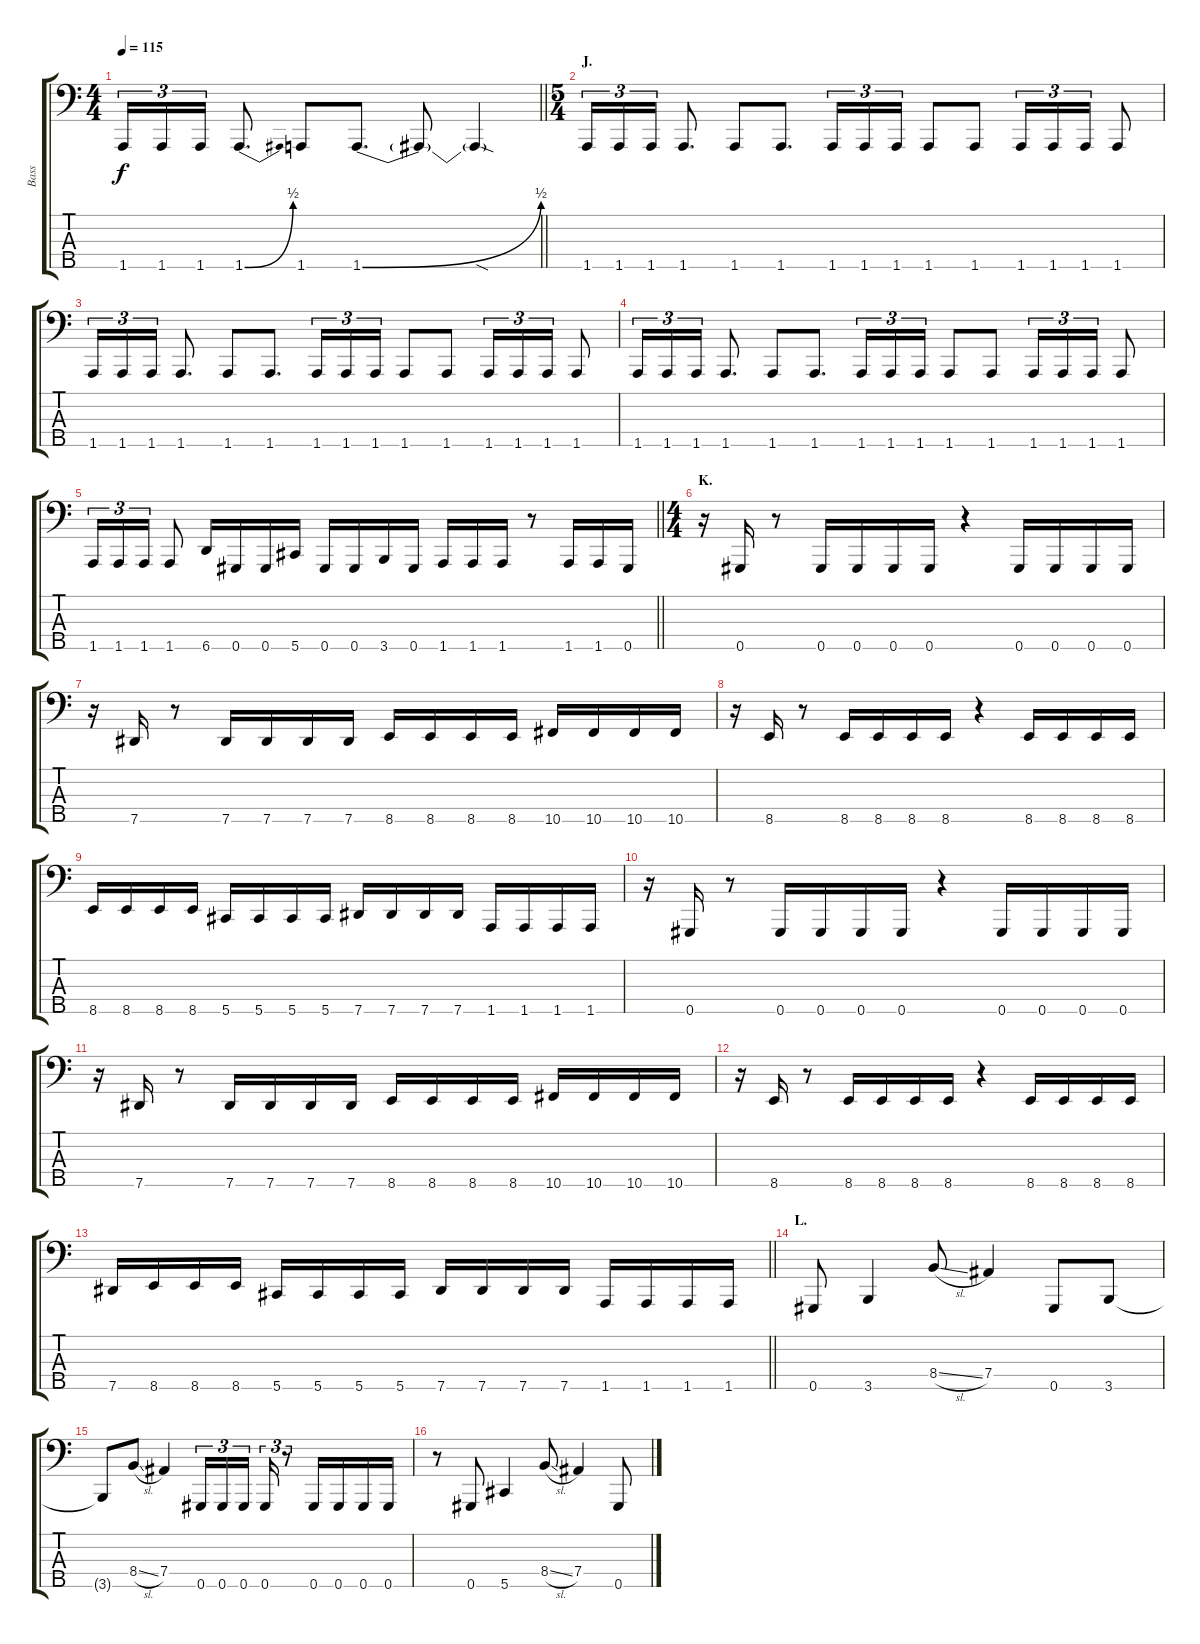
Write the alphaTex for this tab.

\track ("Bass" "Bass") {instrument electricbasspick}
\staff {score tabs}
\tuning (Gb2 Db2 Ab1 Eb1 Ab0) {hide}
\ts (4 4)
\tempo 115
\clef f4
\barLineRight lightlight
\ks c
1.5.16{tu (3 2) dy f} 1.5.16{tu (3 2)} 1.5.16{tu (3 2)} 1.5{be (bend 0 0 60 2)}.8{d} 1.5.8 1.5{be (bend 0 0 60 2)}.8{d} 1.5{t}.8 1.5{sod t}.4 |
\ts (5 4)
\section ("" "J.")
1.5.16{tu (3 2)} 1.5.16{tu (3 2)} 1.5.16{tu (3 2)} 1.5.8{d} 1.5.8 1.5.8{d} 1.5.16{tu (3 2)} 1.5.16{tu (3 2)} 1.5.16{tu (3 2)} 1.5.8 1.5.8 1.5.16{tu (3 2)} 1.5.16{tu (3 2)} 1.5.16{tu (3 2)} 1.5.8 |
1.5.16{tu (3 2)} 1.5.16{tu (3 2)} 1.5.16{tu (3 2)} 1.5.8{d} 1.5.8 1.5.8{d} 1.5.16{tu (3 2)} 1.5.16{tu (3 2)} 1.5.16{tu (3 2)} 1.5.8 1.5.8 1.5.16{tu (3 2)} 1.5.16{tu (3 2)} 1.5.16{tu (3 2)} 1.5.8 |
1.5.16{tu (3 2)} 1.5.16{tu (3 2)} 1.5.16{tu (3 2)} 1.5.8{d} 1.5.8 1.5.8{d} 1.5.16{tu (3 2)} 1.5.16{tu (3 2)} 1.5.16{tu (3 2)} 1.5.8 1.5.8 1.5.16{tu (3 2)} 1.5.16{tu (3 2)} 1.5.16{tu (3 2)} 1.5.8 |
\barLineRight lightlight
1.5.16{tu (3 2)} 1.5.16{tu (3 2)} 1.5.16{tu (3 2)} 1.5.8 6.5.16 0.5.16 0.5.16 5.5.16 0.5.16 0.5.16 3.5.16 0.5.16 1.5.16 1.5.16 1.5.16 r.8 1.5.16 1.5.16 0.5.16 |
\ts (4 4)
\section ("" "K.")
r.16 0.5.16 r.8 0.5.16 0.5.16 0.5.16 0.5.16 r.4 0.5.16 0.5.16 0.5.16 0.5.16 |
r.16 7.5.16 r.8 7.5.16 7.5.16 7.5.16 7.5.16 8.5.16 8.5.16 8.5.16 8.5.16 10.5.16 10.5.16 10.5.16 10.5.16 |
r.16 8.5.16 r.8 8.5.16 8.5.16 8.5.16 8.5.16 r.4 8.5.16 8.5.16 8.5.16 8.5.16 |
8.5.16 8.5.16 8.5.16 8.5.16 5.5.16 5.5.16 5.5.16 5.5.16 7.5.16 7.5.16 7.5.16 7.5.16 1.5.16 1.5.16 1.5.16 1.5.16 |
r.16 0.5.16 r.8 0.5.16 0.5.16 0.5.16 0.5.16 r.4 0.5.16 0.5.16 0.5.16 0.5.16 |
r.16 7.5.16 r.8 7.5.16 7.5.16 7.5.16 7.5.16 8.5.16 8.5.16 8.5.16 8.5.16 10.5.16 10.5.16 10.5.16 10.5.16 |
r.16 8.5.16 r.8 8.5.16 8.5.16 8.5.16 8.5.16 r.4 8.5.16 8.5.16 8.5.16 8.5.16 |
\barLineRight lightlight
7.5.16 8.5.16 8.5.16 8.5.16 5.5.16 5.5.16 5.5.16 5.5.16 7.5.16 7.5.16 7.5.16 7.5.16 1.5.16 1.5.16 1.5.16 1.5.16 |
\section ("" "L.")
0.5.8 3.5.4 8.4{sl}.8 7.4.4 0.5.8 3.5.8 |
3.5{t}.8 8.4{sl}.8 7.4.4 0.5.16{tu (3 2)} 0.5.16{tu (3 2)} 0.5.16{tu (3 2) beam splitsecondary} 0.5.16{tu (3 2)} r.8{tu (3 2)} 0.5.16 0.5.16 0.5.16 0.5.16 |
r.8 0.5.8 5.5.4 8.4{sl}.8 7.4.4 0.5.8
